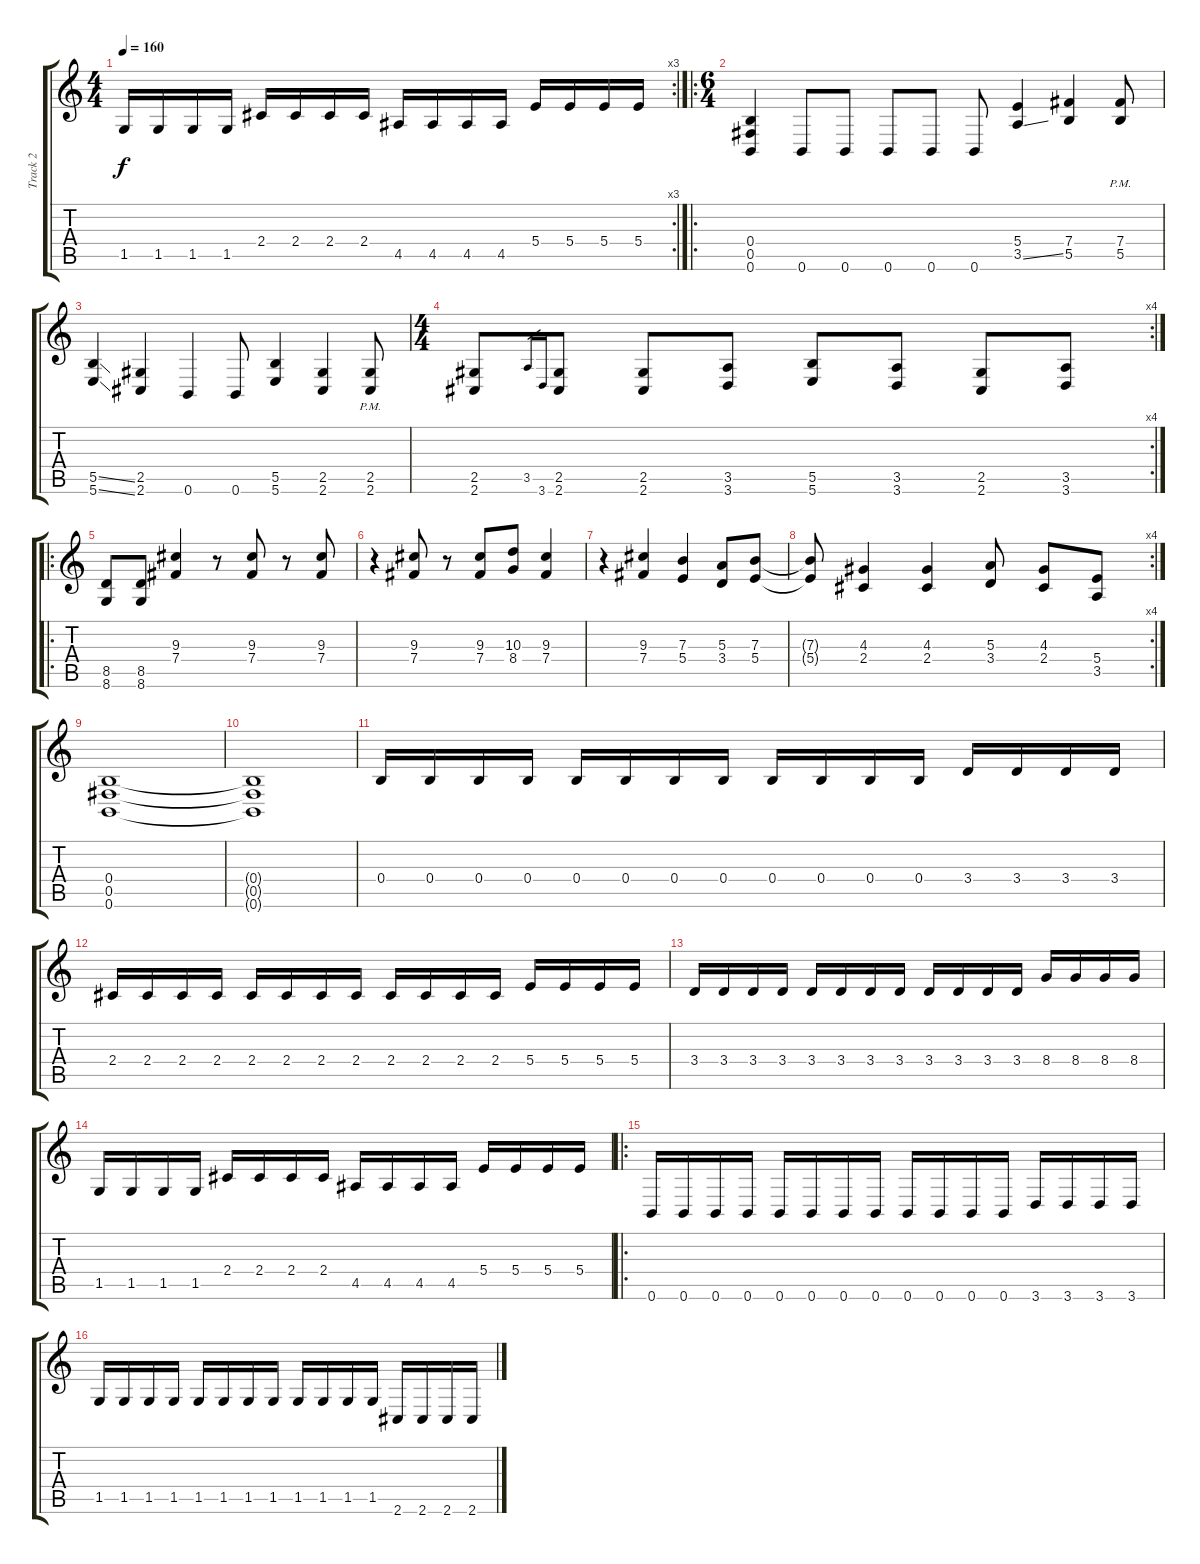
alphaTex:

\track ("Track 2" "Track 2") {instrument distortionguitar}
\staff {score tabs}
\tuning (Db4 Ab3 E3 B2 Gb2 B1) {hide}
\rc 3
\ts (4 4)
\tempo 160
\clef g2
\ks c
1.5.16{dy f} 1.5.16 1.5.16 1.5.16 2.4.16 2.4.16 2.4.16 2.4.16 4.5.16 4.5.16 4.5.16 4.5.16 5.4.16 5.4.16 5.4.16 5.4.16 |
\ro
\ts (6 4)
(0.4 0.5 0.6).4 0.6.8 0.6.8 0.6.8 0.6.8 0.6.8 (5.4 3.5{ss}).4 (7.4 5.5).4 (7.4 5.5{pm}).8 |
(5.5{ss} 5.6{ss}).4 (2.5 2.6).4 0.6.4 0.6.8 (5.5 5.6).4 (2.5 2.6).4 (2.5{pm} 2.6).8 |
\rc 4
\ts (4 4)
(2.5 2.6).8 3.5.16{gr} 3.6.16{gr} (2.5 2.6).8 (2.5 2.6).8 (3.5 3.6).8 (5.5 5.6).8 (3.5 3.6).8 (2.5 2.6).8 (3.5 3.6).8 |
\ro
(8.5 8.6).8 (8.5 8.6).8 (9.3 7.4).4 r.8 (9.3 7.4).8 r.8 (9.3 7.4).8 |
r.4 (9.3 7.4).8 r.8 (9.3 7.4).8 (10.3 8.4).8 (9.3 7.4).4 |
r.4 (9.3 7.4).4 (7.3 5.4).4 (5.3 3.4).8 (7.3 5.4).8 |
\rc 4
(7.3{t} 5.4{t}).8 (4.3 2.4).4 (4.3 2.4).4 (5.3 3.4).8 (4.3 2.4).8 (5.4 3.5).8 |
(0.4 0.5 0.6).1 |
(0.4{t} 0.5{t} 0.6{t}).1 |
0.4.16 0.4.16 0.4.16 0.4.16 0.4.16 0.4.16 0.4.16 0.4.16 0.4.16 0.4.16 0.4.16 0.4.16 3.4.16 3.4.16 3.4.16 3.4.16 |
2.4.16 2.4.16 2.4.16 2.4.16 2.4.16 2.4.16 2.4.16 2.4.16 2.4.16 2.4.16 2.4.16 2.4.16 5.4.16 5.4.16 5.4.16 5.4.16 |
3.4.16 3.4.16 3.4.16 3.4.16 3.4.16 3.4.16 3.4.16 3.4.16 3.4.16 3.4.16 3.4.16 3.4.16 8.4.16 8.4.16 8.4.16 8.4.16 |
1.5.16 1.5.16 1.5.16 1.5.16 2.4.16 2.4.16 2.4.16 2.4.16 4.5.16 4.5.16 4.5.16 4.5.16 5.4.16 5.4.16 5.4.16 5.4.16 |
\ro
0.6.16 0.6.16 0.6.16 0.6.16 0.6.16 0.6.16 0.6.16 0.6.16 0.6.16 0.6.16 0.6.16 0.6.16 3.6.16 3.6.16 3.6.16 3.6.16 |
1.5.16 1.5.16 1.5.16 1.5.16 1.5.16 1.5.16 1.5.16 1.5.16 1.5.16 1.5.16 1.5.16 1.5.16 2.6.16 2.6.16 2.6.16 2.6.16
